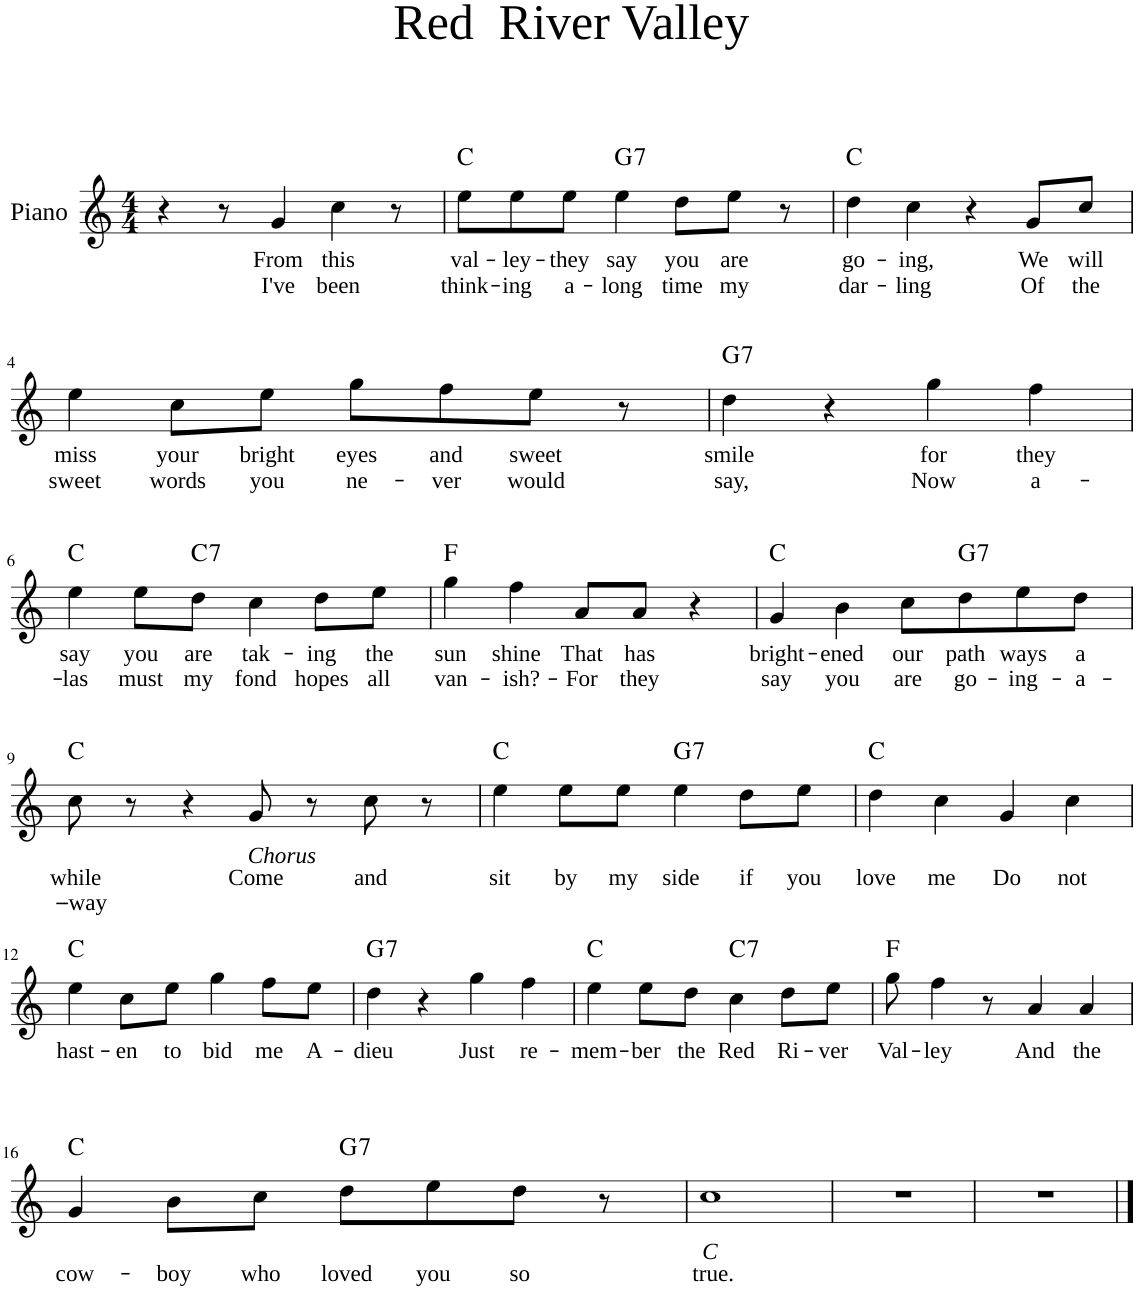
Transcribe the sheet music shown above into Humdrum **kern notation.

**kern	**text	**text	**harte
*part1	*part1	*part1	*part1
*staff1	*staff1	*staff1	*
*I"Piano	*	*	*
*I'Pno	*	*	*
*clefG2	*	*	*
*k[]	*	*	*
*M4/4	*	*	*
=1	=1	=1	=1
4r	.	.	.
8r	.	.	.
!	!LO:LY:b	!LO:LY:b	!
4g/	From	I've	.
!	!LO:LY:b	!LO:LY:b	!
4cc\	this	been	.
8r	.	.	.
=2	=2	=2	=2
!	!LO:LY:b	!LO:LY:b	!
8ee\L	val-	think-	C:maj
!	!LO:LY:b	!LO:LY:b	!
8ee\	-ley-	-ing	.
!	!LO:LY:b	!LO:LY:b	!
8ee\J	they	a-	.
!	!LO:LY:b	!LO:LY:b	!LO:H:kt=7
4ee\	say	-long	G:7
!	!LO:LY:b	!LO:LY:b	!
8dd\L	you	time	.
!	!LO:LY:b	!LO:LY:b	!
8ee\J	are	my	.
8r	.	.	.
=3	=3	=3	=3
!	!LO:LY:b	!LO:LY:b	!
4dd\	go-	dar-	C:maj
!	!LO:LY:b	!LO:LY:b	!
4cc\	-ing,	-ling	.
4r	.	.	.
!	!LO:LY:b	!LO:LY:b	!
8g/L	We	Of	.
!	!LO:LY:b	!LO:LY:b	!
8cc/J	will	the	.
!!LO:LB:g=z
=4	=4	=4	=4
!	!LO:LY:b	!LO:LY:b	!
4ee\	miss	sweet	.
!	!LO:LY:b	!LO:LY:b	!
8cc\L	your	words	.
!	!LO:LY:b	!LO:LY:b	!
8ee\J	bright	you	.
!	!LO:LY:b	!LO:LY:b	!
8gg\L	eyes	ne-	.
!	!LO:LY:b	!LO:LY:b	!
8ff\	and	-ver	.
!	!LO:LY:b	!LO:LY:b	!
8ee\J	sweet	would	.
8r	.	.	.
=5	=5	=5	=5
!	!LO:LY:b	!LO:LY:b	!LO:H:kt=7
4dd\	smile	say,	G:7
4r	.	.	.
!	!LO:LY:b	!LO:LY:b	!
4gg\	for	Now	.
!	!LO:LY:b	!LO:LY:b	!
4ff\	they	a-	.
!!LO:LB:g=z
=6	=6	=6	=6
!	!LO:LY:b	!LO:LY:b	!
4ee\	say	-las	C:maj
!	!LO:LY:b	!LO:LY:b	!
8ee\L	you	must	.
!	!LO:LY:b	!LO:LY:b	!LO:H:kt=7
8dd\J	are	my	C:7
!	!LO:LY:b	!LO:LY:b	!
4cc\	tak-	fond	.
!	!LO:LY:b	!LO:LY:b	!
8dd\L	-ing	hopes	.
!	!LO:LY:b	!LO:LY:b	!
8ee\J	the	all	.
=7	=7	=7	=7
!	!LO:LY:b	!LO:LY:b	!
4gg\	sun	van-	F:maj
!	!LO:LY:b	!LO:LY:b	!
4ff\	shine	-ish?-	.
!	!LO:LY:b	!LO:LY:b	!
8a/L	That	For	.
!	!LO:LY:b	!LO:LY:b	!
8a/J	has	they	.
4r	.	.	.
=8	=8	=8	=8
!	!LO:LY:b	!LO:LY:b	!
4g/	bright-	say	C:maj
!	!LO:LY:b	!LO:LY:b	!
4b\	ened	you	.
!	!LO:LY:b	!LO:LY:b	!
8cc\L	our	are	.
!	!LO:LY:b	!LO:LY:b	!LO:H:kt=7
8dd\	path	go-	G:7
!	!LO:LY:b	!LO:LY:b	!
8ee\	ways	-ing-	.
!	!LO:LY:b	!LO:LY:b	!
8dd\J	a	a-	.
!!LO:LB:g=z
=9	=9	=9	=9
!	!LO:LY:b	!LO:LY:b	!
8cc\	while	-way-	C:maj
8r	.	.	.
4r	.	.	.
!LO:TX:b:i:t=Chorus	!	!	!
!	!LO:LY:b	!	!
8g/	Come	.	.
8r	.	.	.
!	!LO:LY:b	!	!
8cc\	and	.	.
8r	.	.	.
=10	=10	=10	=10
!	!LO:LY:b	!	!
4ee\	sit	.	C:maj
!	!LO:LY:b	!	!
8ee\L	by	.	.
!	!LO:LY:b	!	!
8ee\J	my	.	.
!	!LO:LY:b	!	!LO:H:kt=7
4ee\	side	.	G:7
!	!LO:LY:b	!	!
8dd\L	if	.	.
!	!LO:LY:b	!	!
8ee\J	you	.	.
=11	=11	=11	=11
!	!LO:LY:b	!	!
4dd\	love	.	C:maj
!	!LO:LY:b	!	!
4cc\	me	.	.
!	!LO:LY:b	!	!
4g/	Do	.	.
!	!LO:LY:b	!	!
4cc\	not	.	.
!!LO:LB:g=z
=12	=12	=12	=12
!	!LO:LY:b	!	!
4ee\	hast-	.	C:maj
!	!LO:LY:b	!	!
8cc\L	-en	.	.
!	!LO:LY:b	!	!
8ee\J	to	.	.
!	!LO:LY:b	!	!
4gg\	bid	.	.
!	!LO:LY:b	!	!
8ff\L	me	.	.
!	!LO:LY:b	!	!
8ee\J	A-	.	.
=13	=13	=13	=13
!	!LO:LY:b	!	!LO:H:kt=7
4dd\	-dieu	.	G:7
4r	.	.	.
!	!LO:LY:b	!	!
4gg\	Just	.	.
!	!LO:LY:b	!	!
4ff\	re-	.	.
=14	=14	=14	=14
!	!LO:LY:b	!	!
4ee\	-mem-	.	C:maj
!	!LO:LY:b	!	!
8ee\L	-ber	.	.
!	!LO:LY:b	!	!
8dd\J	the	.	.
!	!LO:LY:b	!	!LO:H:kt=7
4cc\	Red	.	C:7
!	!LO:LY:b	!	!
8dd\L	Ri-	.	.
!	!LO:LY:b	!	!
8ee\J	-ver	.	.
=15	=15	=15	=15
!	!LO:LY:b	!	!
8gg\	Val-	.	F:maj
!	!LO:LY:b	!	!
4ff\	-ley	.	.
8r	.	.	.
!	!LO:LY:b	!	!
4a/	And	.	.
!	!LO:LY:b	!	!
4a/	the	.	.
!!LO:LB:g=z
=16	=16	=16	=16
!	!LO:LY:b	!	!
4g/	cow-	.	C:maj
!	!LO:LY:b	!	!
8b\L	-boy	.	.
!	!LO:LY:b	!	!
8cc\J	who	.	.
!	!LO:LY:b	!	!LO:H:kt=7
8dd\L	loved	.	G:7
!	!LO:LY:b	!	!
8ee\	you	.	.
!	!LO:LY:b	!	!
8dd\J	so	.	.
8r	.	.	.
=17	=17	=17	=17
!LO:TX:b:i:t=C	!	!	!
!	!LO:LY:b	!	!
1cc	true.	.	.
=18	=18	=18	=18
1r	.	.	.
=19	=19	=19	=19
1r	.	.	.
==	==	==	==
*-	*-	*-	*-
